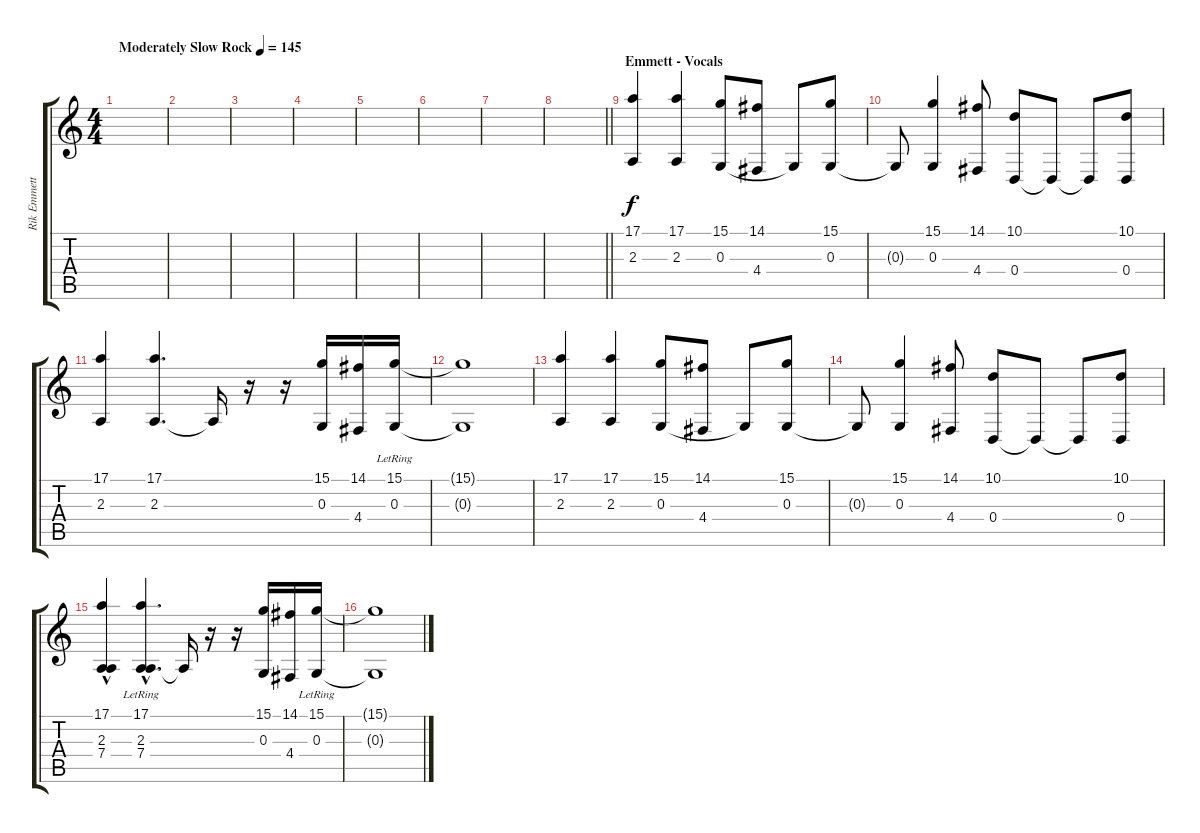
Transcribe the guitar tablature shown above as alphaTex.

\track ("Rik Emmett - Vocals" "Rik Emmett") {instrument synthvoice}
\staff {score tabs}
\tuning (E4 B3 G3 D3 A2 E2) {hide}
\ts (4 4)
\tempo (145 "Moderately Slow Rock")
\clef g2
\ks c
|
|
|
|
|
|
|
\barLineRight lightlight
|
\section ("" "Emmett - Vocals")
(17.1 2.3).4 (17.1 2.3).4 (15.1 0.3).8 (14.1 4.4).8 0.3{t}.8 (15.1 0.3).8 |
0.3{t}.8 (15.1 0.3).4 (14.1 4.4).8 (10.1 0.4).8 0.4{t}.8 0.4{t}.8 (10.1 0.4).8 |
(17.1 2.3).4 (17.1 2.3).4{d} 2.3{t}.16 r.16 r.16 (15.1 0.3).16 (14.1 4.4).16 (15.1{lr} 0.3{lr}).16 |
(15.1{t} 0.3{t}).1 |
(17.1 2.3).4 (17.1 2.3).4 (15.1 0.3).8 (14.1 4.4).8 0.3{t}.8 (15.1 0.3).8 |
0.3{t}.8 (15.1 0.3).4 (14.1 4.4).8 (10.1 0.4).8 0.4{t}.8 0.4{t}.8 (10.1 0.4).8 |
(17.1{hac} 2.3{hac} 7.4).4 (17.1{hac lr} 2.3{hac lr} 7.4{hac lr}).4{d} 2.3{t}.16 r.16 r.16 (15.1 0.3).16 (14.1 4.4).16 (15.1{lr} 0.3{lr}).16 |
(15.1{t} 0.3{t}).1
